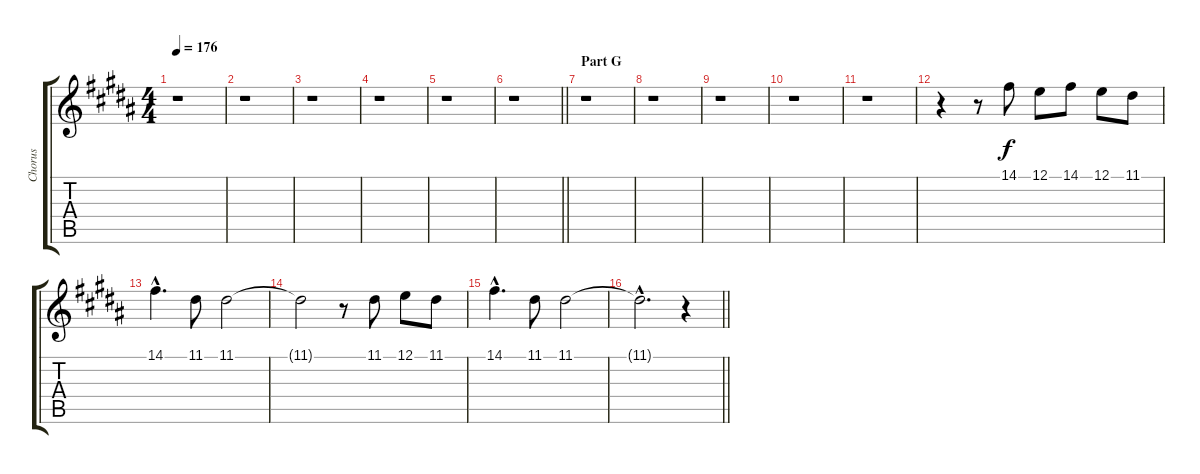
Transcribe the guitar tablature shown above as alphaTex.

\track ("Chorus" "Chorus") {instrument trumpet}
\staff {score tabs}
\tuning (E4 B3 G3 D3 A2 E2) {hide}
\ts (4 4)
\tempo 176
\clef g2
\ks b
r.1{dy f} |
r.1 |
r.1 |
r.1 |
r.1 |
\barLineRight lightlight
r.1 |
\section ("" "Part G")
r.1 |
r.1 |
r.1 |
r.1 |
r.1 |
r.4 r.8 14.1.8 12.1.8 14.1.8 12.1.8 11.1.8 |
14.1{hac}.4{d} 11.1.8 11.1.2 |
11.1{t}.2 r.8 11.1.8 12.1.8 11.1.8 |
14.1{hac}.4{d} 11.1.8 11.1.2 |
\barLineRight lightlight
11.1{hac t}.2{d} r.4
